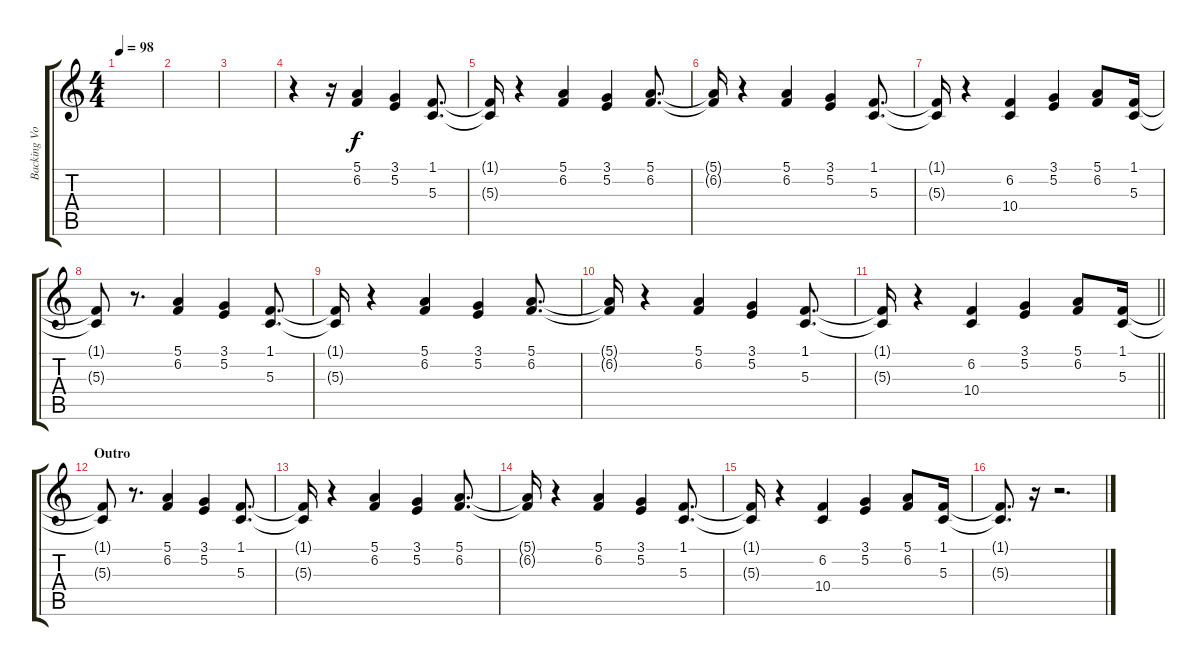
\track ("Backing Vocal" "Backing Vo") {instrument lead6voice}
\staff {score tabs}
\tuning (E4 B3 G3 D3 A2 E2) {hide}
\ts (4 4)
\tempo 98
\clef g2
\ks c
|
|
|
r.4 r.16 (5.1 6.2).4 (3.1 5.2).4 (1.1 5.3).8{d} |
(1.1{t} 5.3{t}).16 r.4 (5.1 6.2).4 (3.1 5.2).4 (5.1 6.2).8{d} |
(5.1{t} 6.2{t}).16 r.4 (5.1 6.2).4 (3.1 5.2).4 (1.1 5.3).8{d} |
(1.1{t} 5.3{t}).16 r.4 (6.2 10.4).4 (3.1 5.2).4 (5.1 6.2).8 (1.1 5.3).16 |
(1.1{t} 5.3{t}).8 r.8{d} (5.1 6.2).4 (3.1 5.2).4 (1.1 5.3).8{d} |
(1.1{t} 5.3{t}).16 r.4 (5.1 6.2).4 (3.1 5.2).4 (5.1 6.2).8{d} |
(5.1{t} 6.2{t}).16 r.4 (5.1 6.2).4 (3.1 5.2).4 (1.1 5.3).8{d} |
\barLineRight lightlight
(1.1{t} 5.3{t}).16 r.4 (6.2 10.4).4 (3.1 5.2).4 (5.1 6.2).8 (1.1 5.3).16 |
\section ("" "Outro")
(1.1{t} 5.3{t}).8 r.8{d} (5.1 6.2).4{volume 13} (3.1 5.2).4 (1.1 5.3).8{d} |
(1.1{t} 5.3{t}).16 r.4 (5.1 6.2).4 (3.1 5.2).4 (5.1 6.2).8{d} |
(5.1{t} 6.2{t}).16 r.4 (5.1 6.2).4 (3.1 5.2).4 (1.1 5.3).8{d} |
(1.1{t} 5.3{t}).16 r.4 (6.2 10.4).4 (3.1 5.2).4 (5.1 6.2).8 (1.1 5.3).16 |
(1.1{t} 5.3{t}).8{d} r.16 r.2{d}
